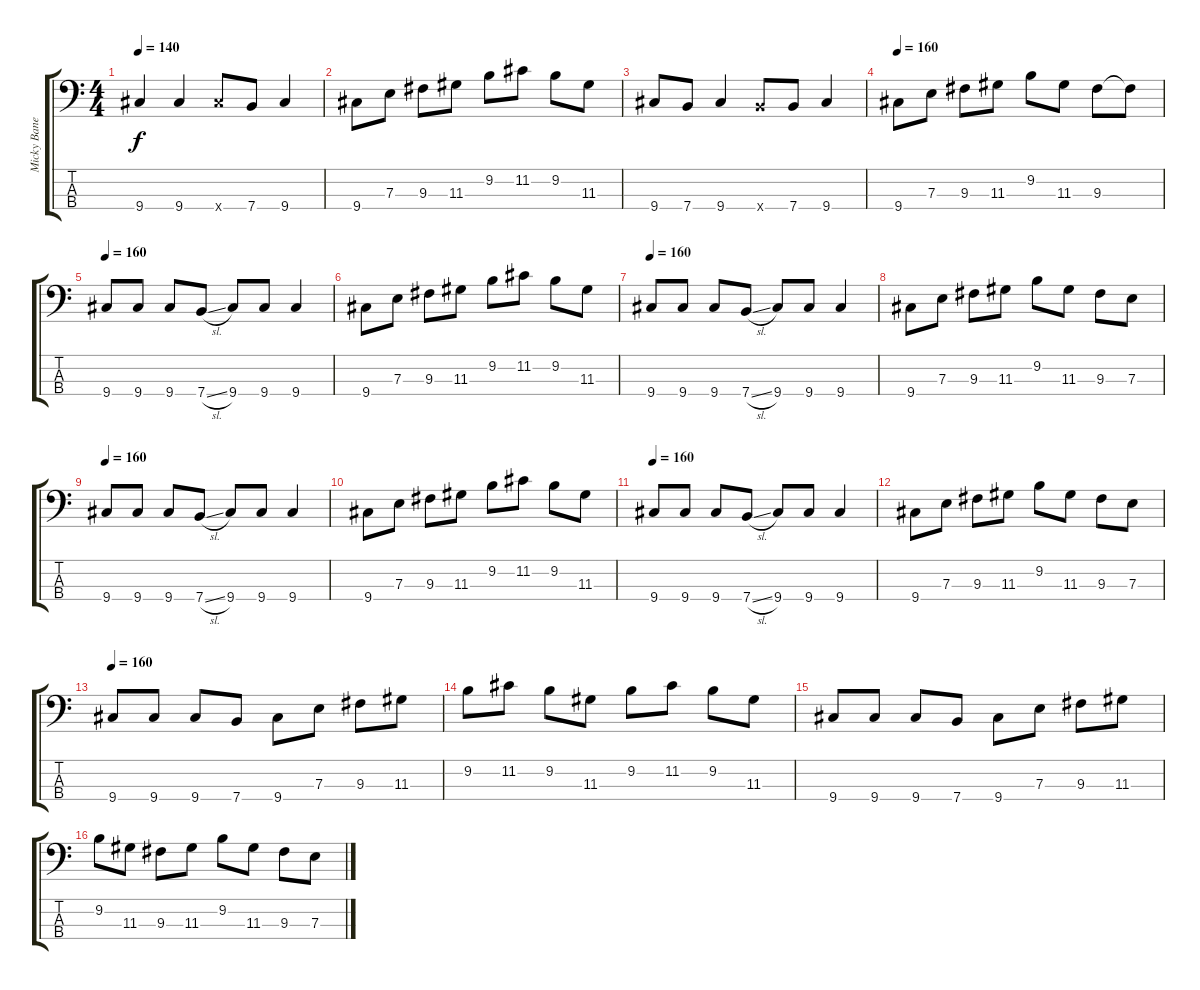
\track ("Micky Bane" "Micky Bane") {instrument electricbasspick}
\staff {score tabs}
\tuning (G2 D2 A1 E1) {hide}
\ts (4 4)
\tempo 140
\clef f4
\ks c
9.4.4{dy f} 9.4.4 9.4{x}.8 7.4.8 9.4.4 |
9.4.8 7.3.8 9.3.8 11.3.8 9.2.8 11.2.8 9.2.8 11.3.8 |
9.4.8 7.4.8 9.4.4 7.4{x}.8 7.4.8 9.4.4 |
\tempo 160
9.4.8 7.3.8 9.3.8 11.3.8 9.2.8 11.3.8 9.3.8 9.3{t}.8 |
\tempo 160
9.4.8 9.4.8 9.4.8 7.4{sl}.8 9.4.8 9.4.8 9.4.4 |
9.4.8 7.3.8 9.3.8 11.3.8 9.2.8 11.2.8 9.2.8 11.3.8 |
\tempo 160
9.4.8 9.4.8 9.4.8 7.4{sl}.8 9.4.8 9.4.8 9.4.4 |
9.4.8 7.3.8 9.3.8 11.3.8 9.2.8 11.3.8 9.3.8 7.3.8 |
\tempo 160
9.4.8 9.4.8 9.4.8 7.4{sl}.8 9.4.8 9.4.8 9.4.4 |
9.4.8 7.3.8 9.3.8 11.3.8 9.2.8 11.2.8 9.2.8 11.3.8 |
\tempo 160
9.4.8 9.4.8 9.4.8 7.4{sl}.8 9.4.8 9.4.8 9.4.4 |
9.4.8 7.3.8 9.3.8 11.3.8 9.2.8 11.3.8 9.3.8 7.3.8 |
\tempo 160
9.4.8 9.4.8 9.4.8 7.4.8 9.4.8 7.3.8 9.3.8 11.3.8 |
9.2.8 11.2.8 9.2.8 11.3.8 9.2.8 11.2.8 9.2.8 11.3.8 |
9.4.8 9.4.8 9.4.8 7.4.8 9.4.8 7.3.8 9.3.8 11.3.8 |
9.2.8 11.3.8 9.3.8 11.3.8 9.2.8 11.3.8 9.3.8 7.3.8
